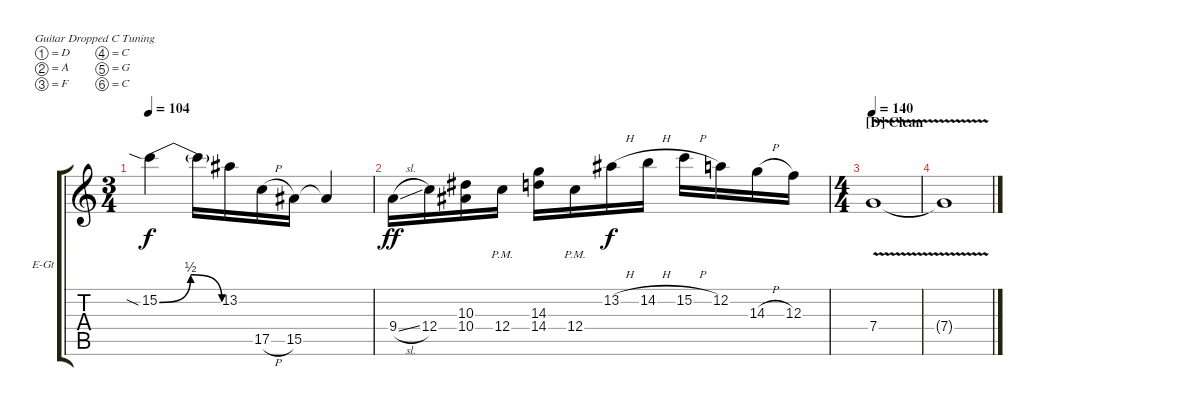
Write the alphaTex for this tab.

\bracketExtendMode groupsimilarinstruments
\firstSystemTrackNameOrientation horizontal
\otherSystemsTrackNameOrientation horizontal
\track ("Solo" "E-Gt") {instrument distortionguitar}
\staff {score tabs}
\tuning (D4 A3 F3 C3 G2 C2)
\ts (3 4)
\tempo 104
\clef g2
\ks c
15.2{be (bendrelease 0 0 4.2 2 8.4 2 11.4 0) sia}.4{dy f} 15.2{t}.16 13.2.16 17.5{h}.16 15.5.16 15.5{t}.4 |
\scale
0.333333 9.4{sl}.16{dy ff} 12.4.16 (10.3 10.4).16 12.4{pm}.16 (14.3 14.4).16 12.4{pm}.16 13.2{h}.16{dy f} 14.2{h}.16 15.2{h}.16 12.2.16 14.3{h}.16 12.3.16 |
\ts (4 4)
\section ("D" "Clean")
\tempo 140
7.4{v}.1 |
7.4{t}.1
